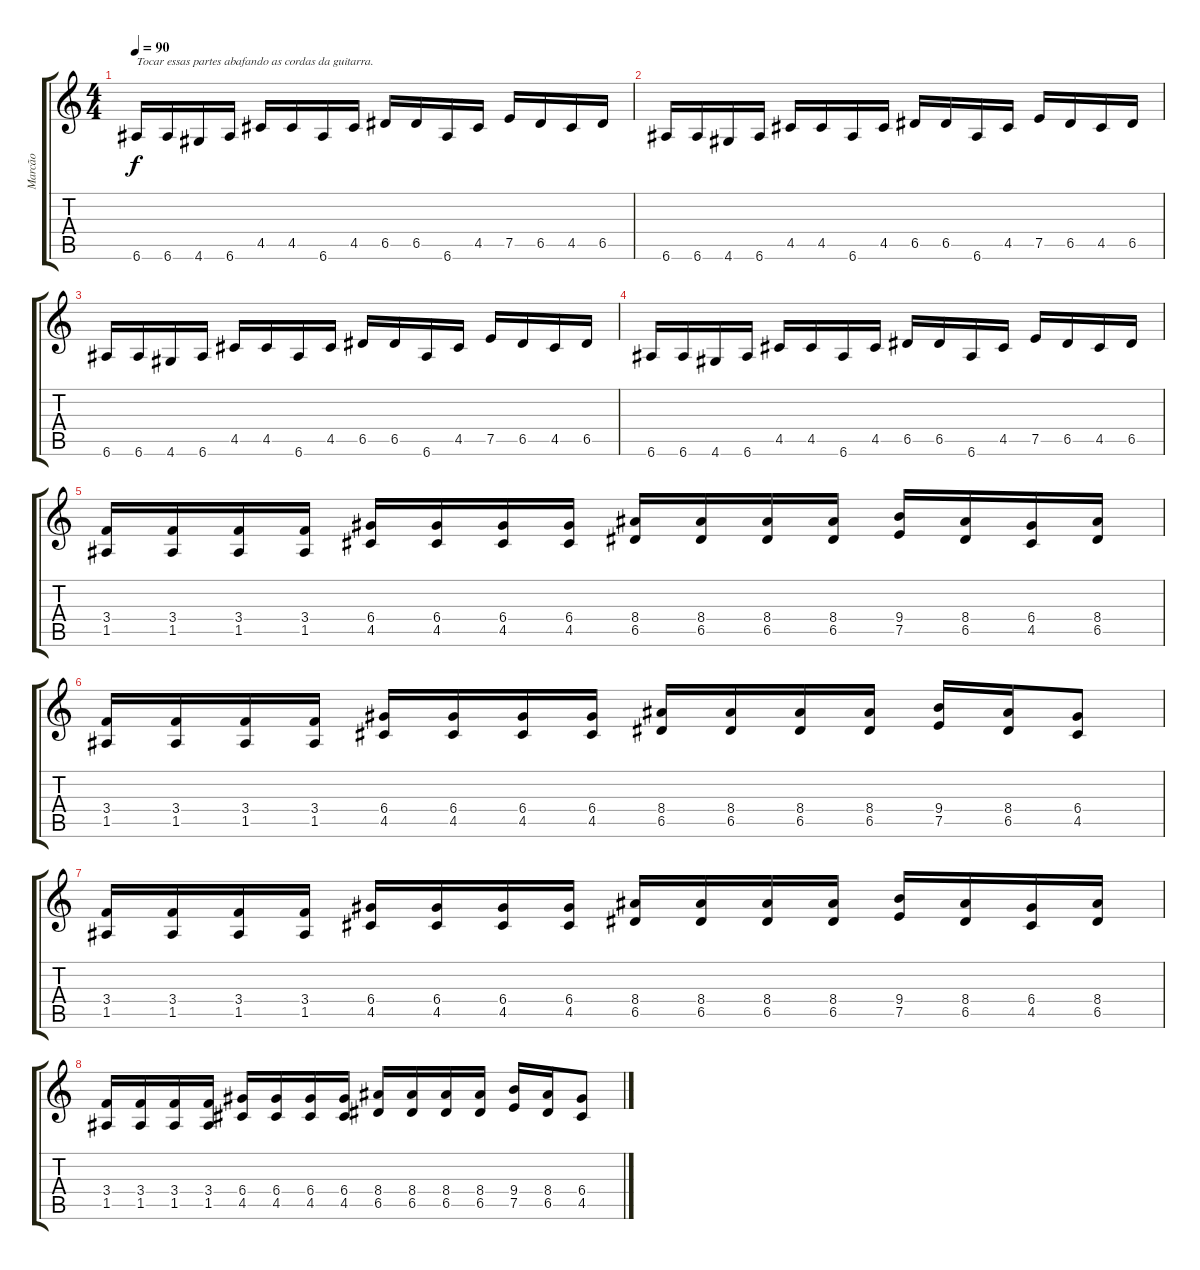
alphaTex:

\track ("Marcão" "Marcão") {instrument overdrivenguitar}
\staff {score tabs}
\tuning (E4 B3 G3 D3 A2 E2) {hide}
\ts (4 4)
\tempo 90
\clef g2
\ks c
6.6.16{txt "Tocar essas partes abafando as cordas da guitarra." dy f instrument overdrivenguitar} 6.6.16 4.6.16 6.6.16 4.5.16 4.5.16 6.6.16 4.5.16 6.5.16 6.5.16 6.6.16 4.5.16 7.5.16 6.5.16 4.5.16 6.5.16 |
6.6.16 6.6.16 4.6.16 6.6.16 4.5.16 4.5.16 6.6.16 4.5.16 6.5.16 6.5.16 6.6.16 4.5.16 7.5.16 6.5.16 4.5.16 6.5.16 |
6.6.16 6.6.16 4.6.16 6.6.16 4.5.16 4.5.16 6.6.16 4.5.16 6.5.16 6.5.16 6.6.16 4.5.16 7.5.16 6.5.16 4.5.16 6.5.16 |
6.6.16 6.6.16 4.6.16 6.6.16 4.5.16 4.5.16 6.6.16 4.5.16 6.5.16 6.5.16 6.6.16 4.5.16 7.5.16 6.5.16 4.5.16 6.5.16 |
(3.4 1.5).16 (3.4 1.5).16 (3.4 1.5).16 (3.4 1.5).16 (6.4 4.5).16 (6.4 4.5).16 (6.4 4.5).16 (6.4 4.5).16 (8.4 6.5).16 (8.4 6.5).16 (8.4 6.5).16 (8.4 6.5).16 (9.4 7.5).16 (8.4 6.5).16 (6.4 4.5).16 (8.4 6.5).16 |
(3.4 1.5).16 (3.4 1.5).16 (3.4 1.5).16 (3.4 1.5).16 (6.4 4.5).16 (6.4 4.5).16 (6.4 4.5).16 (6.4 4.5).16 (8.4 6.5).16 (8.4 6.5).16 (8.4 6.5).16 (8.4 6.5).16 (9.4 7.5).16 (8.4 6.5).16 (6.4 4.5).8 |
(3.4 1.5).16 (3.4 1.5).16 (3.4 1.5).16 (3.4 1.5).16 (6.4 4.5).16 (6.4 4.5).16 (6.4 4.5).16 (6.4 4.5).16 (8.4 6.5).16 (8.4 6.5).16 (8.4 6.5).16 (8.4 6.5).16 (9.4 7.5).16 (8.4 6.5).16 (6.4 4.5).16 (8.4 6.5).16 |
(3.4 1.5).16 (3.4 1.5).16 (3.4 1.5).16 (3.4 1.5).16 (6.4 4.5).16 (6.4 4.5).16 (6.4 4.5).16 (6.4 4.5).16 (8.4 6.5).16 (8.4 6.5).16 (8.4 6.5).16 (8.4 6.5).16 (9.4 7.5).16 (8.4 6.5).16 (6.4 4.5).8
